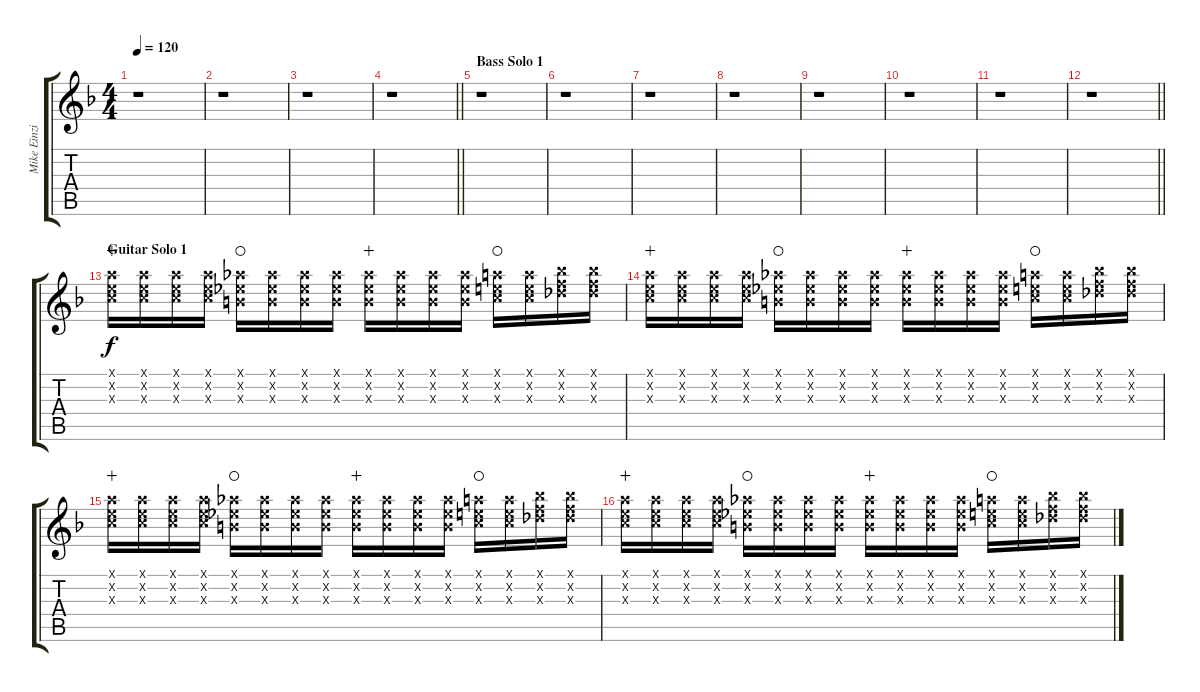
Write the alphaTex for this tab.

\track ("Mike Einziger effects" "Mike Einzi") {instrument guitarharmonics}
\staff {score tabs}
\tuning (E4 B3 G3 D3 A2 E2) {hide}
\ts (4 4)
\tempo 120
\clef g2
\ks dminor
r.1{dy f} |
r.1 |
r.1 |
\barLineRight lightlight
r.1 |
\section ("" "Bass Solo 1")
r.1 |
r.1 |
r.1 |
r.1 |
r.1 |
r.1 |
r.1 |
\barLineRight lightlight
r.1 |
\section ("" "Guitar Solo 1")
(5.1{x} 5.2{x} 5.3{x}).16{wahc} (5.1{x} 5.2{x} 5.3{x}).16 (5.1{x} 5.2{x} 5.3{x}).16 (5.1{x} 5.2{x} 5.3{x}).16 (4.1{x} 4.2{x} 4.3{x}).16{waho} (4.1{x} 4.2{x} 4.3{x}).16 (4.1{x} 4.2{x} 4.3{x}).16 (4.1{x} 4.2{x} 4.3{x}).16 (4.1{x} 4.2{x} 4.3{x}).16{wahc} (4.1{x} 4.2{x} 4.3{x}).16 (4.1{x} 4.2{x} 4.3{x}).16 (4.1{x} 4.2{x} 4.3{x}).16 (5.1{x} 5.2{x} 5.3{x}).16{waho} (5.1{x} 5.2{x} 5.3{x}).16 (6.1{x} 6.2{x} 6.3{x}).16 (6.1{x} 6.2{x} 6.3{x}).16 |
(5.1{x} 5.2{x} 5.3{x}).16{wahc} (5.1{x} 5.2{x} 5.3{x}).16 (5.1{x} 5.2{x} 5.3{x}).16 (5.1{x} 5.2{x} 5.3{x}).16 (4.1{x} 4.2{x} 4.3{x}).16{waho} (4.1{x} 4.2{x} 4.3{x}).16 (4.1{x} 4.2{x} 4.3{x}).16 (4.1{x} 4.2{x} 4.3{x}).16 (4.1{x} 4.2{x} 4.3{x}).16{wahc} (4.1{x} 4.2{x} 4.3{x}).16 (4.1{x} 4.2{x} 4.3{x}).16 (4.1{x} 4.2{x} 4.3{x}).16 (5.1{x} 5.2{x} 5.3{x}).16{waho} (5.1{x} 5.2{x} 5.3{x}).16 (6.1{x} 6.2{x} 6.3{x}).16 (6.1{x} 6.2{x} 6.3{x}).16 |
(5.1{x} 5.2{x} 5.3{x}).16{wahc} (5.1{x} 5.2{x} 5.3{x}).16 (5.1{x} 5.2{x} 5.3{x}).16 (5.1{x} 5.2{x} 5.3{x}).16 (4.1{x} 4.2{x} 4.3{x}).16{waho} (4.1{x} 4.2{x} 4.3{x}).16 (4.1{x} 4.2{x} 4.3{x}).16 (4.1{x} 4.2{x} 4.3{x}).16 (4.1{x} 4.2{x} 4.3{x}).16{wahc} (4.1{x} 4.2{x} 4.3{x}).16 (4.1{x} 4.2{x} 4.3{x}).16 (4.1{x} 4.2{x} 4.3{x}).16 (5.1{x} 5.2{x} 5.3{x}).16{waho} (5.1{x} 5.2{x} 5.3{x}).16 (6.1{x} 6.2{x} 6.3{x}).16 (6.1{x} 6.2{x} 6.3{x}).16 |
(5.1{x} 5.2{x} 5.3{x}).16{wahc} (5.1{x} 5.2{x} 5.3{x}).16 (5.1{x} 5.2{x} 5.3{x}).16 (5.1{x} 5.2{x} 5.3{x}).16 (4.1{x} 4.2{x} 4.3{x}).16{waho} (4.1{x} 4.2{x} 4.3{x}).16 (4.1{x} 4.2{x} 4.3{x}).16 (4.1{x} 4.2{x} 4.3{x}).16 (4.1{x} 4.2{x} 4.3{x}).16{wahc} (4.1{x} 4.2{x} 4.3{x}).16 (4.1{x} 4.2{x} 4.3{x}).16 (4.1{x} 4.2{x} 4.3{x}).16 (5.1{x} 5.2{x} 5.3{x}).16{waho} (5.1{x} 5.2{x} 5.3{x}).16 (6.1{x} 6.2{x} 6.3{x}).16 (6.1{x} 6.2{x} 6.3{x}).16
